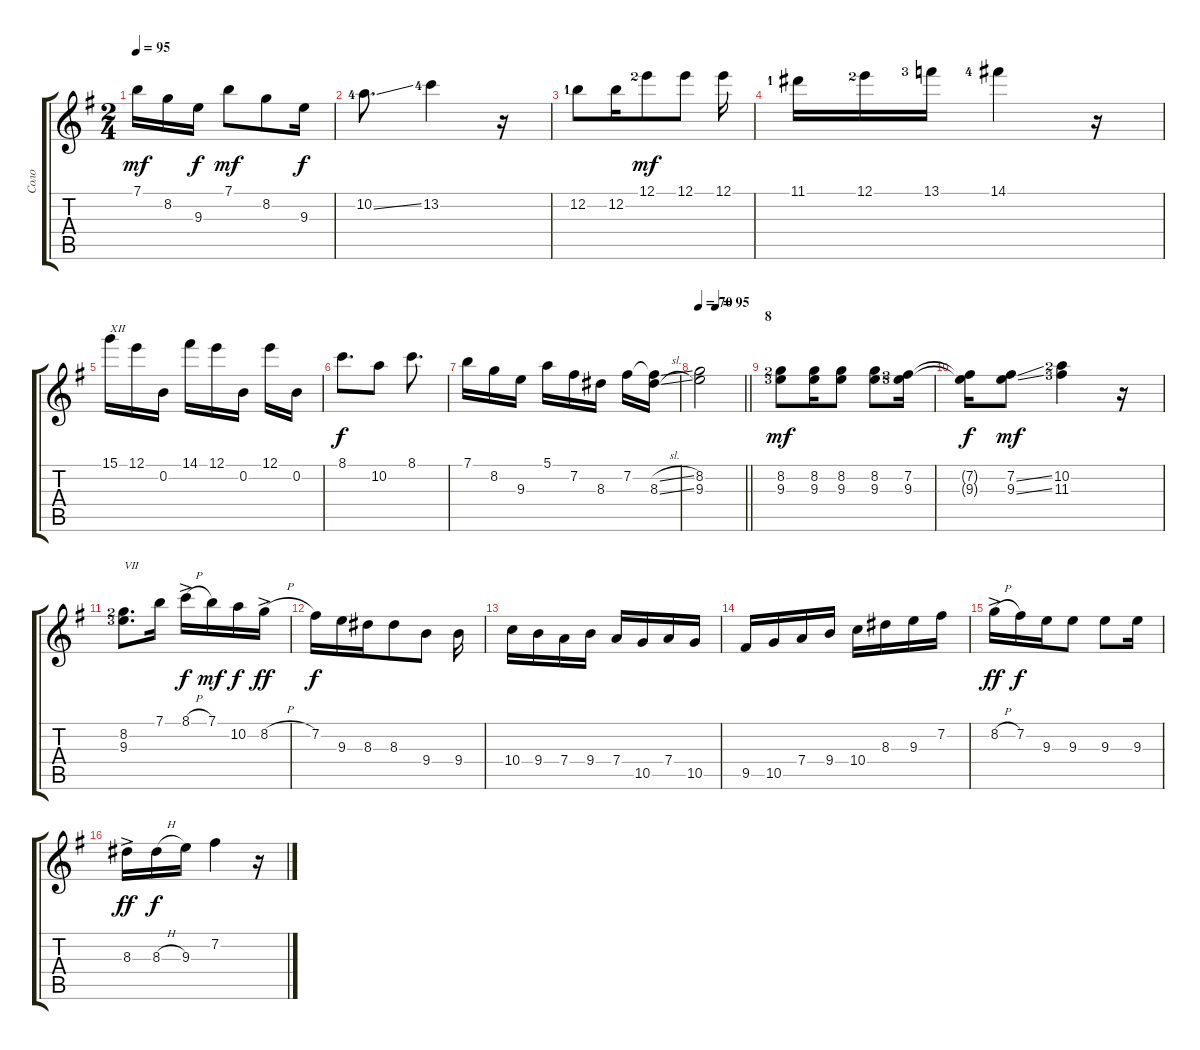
\track ("Соло" "Соло") {instrument acousticguitarsteel}
\staff {score tabs}
\tuning (E4 B3 G3 D3 A2 E2) {hide}
\ts (2 4)
\tempo 95
\clef g2
\ks eminor
7.1.16{dy mf} 8.2.16 9.3.16{dy f beam split} 7.1.8{dy mf beam merge} 8.2.8 9.3.16{dy f} |
10.2{ss lf 5}.8{d} 13.2{lf 5}.4 r.16 |
12.2{lf 2}.8 12.2.16 12.1{lf 3}.8{dy mf beam merge} 12.1.8{beam split} 12.1.16 |
11.1{lf 2}.16 12.1{lf 3}.16 13.1{lf 4}.16 14.1{lf 5}.4 r.16 |
15.1.16{txt "XII"} 12.1.16 0.2.16{beam split} 14.1.16{beam merge} 12.1.16 0.2.16{beam split} 12.1.16 0.2.16 |
8.1.8{d dy f beam merge} 10.2.8 8.1.8{d} |
7.1.16 8.2.16 9.3.16{beam split} 5.1.16{beam merge} 7.2.16 8.3.16{beam split} 7.2.16 (7.2{sl t} 8.3{sl}).16 |
\tempo 70
\tempo (95 0.375)
\barLineRight lightlight
(8.2 9.3).2 |
\section ("" "8")
(8.2{lf 3} 9.3{lf 4}).8{dy mf volume 15} (8.2 9.3).16 (8.2 9.3).8 (8.2 9.3).8 (7.2{lf 3} 9.3{lf 4}).16 |
(7.2{t} 9.3{t}).16{dy f} (7.2{ss} 9.3{ss}).8{dy mf} (10.2{lf 3} 11.3{lf 4}).4 r.16 |
(8.2{lf 3} 9.3{lf 4}).8{d txt "VII"} 7.1.16 8.1{h ac}.16{dy f} 7.1.16{dy mf} 10.2.16{dy f} 8.2{h ac}.16{dy ff} |
7.2.16{dy f} 9.3.16 8.3.16 8.3.8{beam merge} 9.4.8{beam split} 9.4.16 |
10.4.16 9.4.16 7.4.16 9.4.16 7.4.16 10.5.16 7.4.16 10.5.16 |
9.5.16 10.5.16 7.4.16 9.4.16 10.4.16 8.3.16 9.3.16 7.2.16 |
8.2{h ac}.16{dy ff} 7.2.16{dy f} 9.3.16 9.3.8 9.3.8 9.3.16 |
8.3{ac}.16{dy ff} 8.3{h}.16{dy f} 9.3.16 7.2.4 r.16
